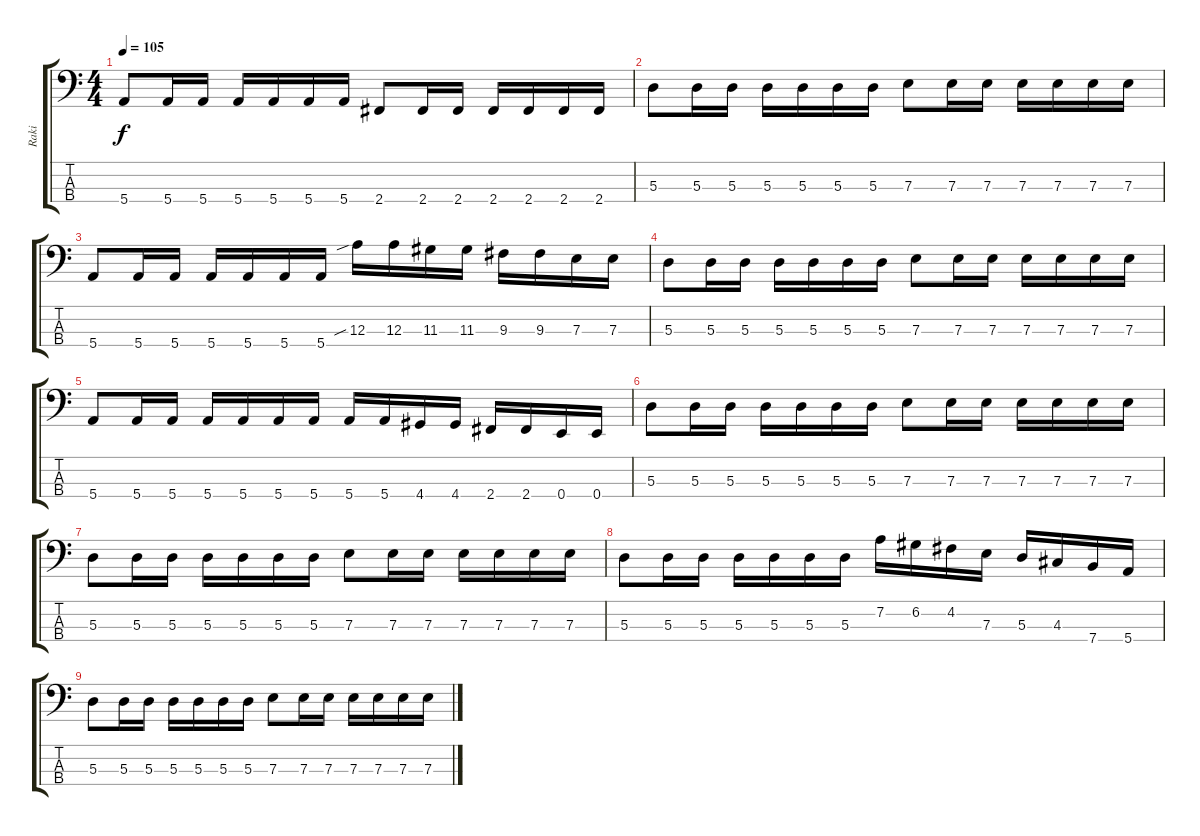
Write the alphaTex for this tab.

\track ("Raki" "Raki") {instrument electricbassfinger}
\staff {score tabs}
\tuning (G2 D2 A1 E1) {hide}
\ts (4 4)
\tempo 105
\clef f4
\ks c
5.4.8{dy f} 5.4.16 5.4.16 5.4.16 5.4.16 5.4.16 5.4.16 2.4.8 2.4.16 2.4.16 2.4.16 2.4.16 2.4.16 2.4.16 |
5.3.8 5.3.16 5.3.16 5.3.16 5.3.16 5.3.16 5.3.16 7.3.8 7.3.16 7.3.16 7.3.16 7.3.16 7.3.16 7.3.16 |
5.4.8 5.4.16 5.4.16 5.4.16 5.4.16 5.4.16 5.4.16 12.3{sib}.16 12.3.16 11.3.16 11.3.16 9.3.16 9.3.16 7.3.16 7.3.16 |
5.3.8 5.3.16 5.3.16 5.3.16 5.3.16 5.3.16 5.3.16 7.3.8 7.3.16 7.3.16 7.3.16 7.3.16 7.3.16 7.3.16 |
5.4.8 5.4.16 5.4.16 5.4.16 5.4.16 5.4.16 5.4.16 5.4.16 5.4.16 4.4.16 4.4.16 2.4.16 2.4.16 0.4.16 0.4.16 |
5.3.8 5.3.16 5.3.16 5.3.16 5.3.16 5.3.16 5.3.16 7.3.8 7.3.16 7.3.16 7.3.16 7.3.16 7.3.16 7.3.16 |
5.3.8 5.3.16 5.3.16 5.3.16 5.3.16 5.3.16 5.3.16 7.3.8 7.3.16 7.3.16 7.3.16 7.3.16 7.3.16 7.3.16 |
5.3.8 5.3.16 5.3.16 5.3.16 5.3.16 5.3.16 5.3.16 7.2.16 6.2.16 4.2.16 7.3.16 5.3.16 4.3.16 7.4.16 5.4.16 |
5.3.8 5.3.16 5.3.16 5.3.16 5.3.16 5.3.16 5.3.16 7.3.8 7.3.16 7.3.16 7.3.16 7.3.16 7.3.16 7.3.16
